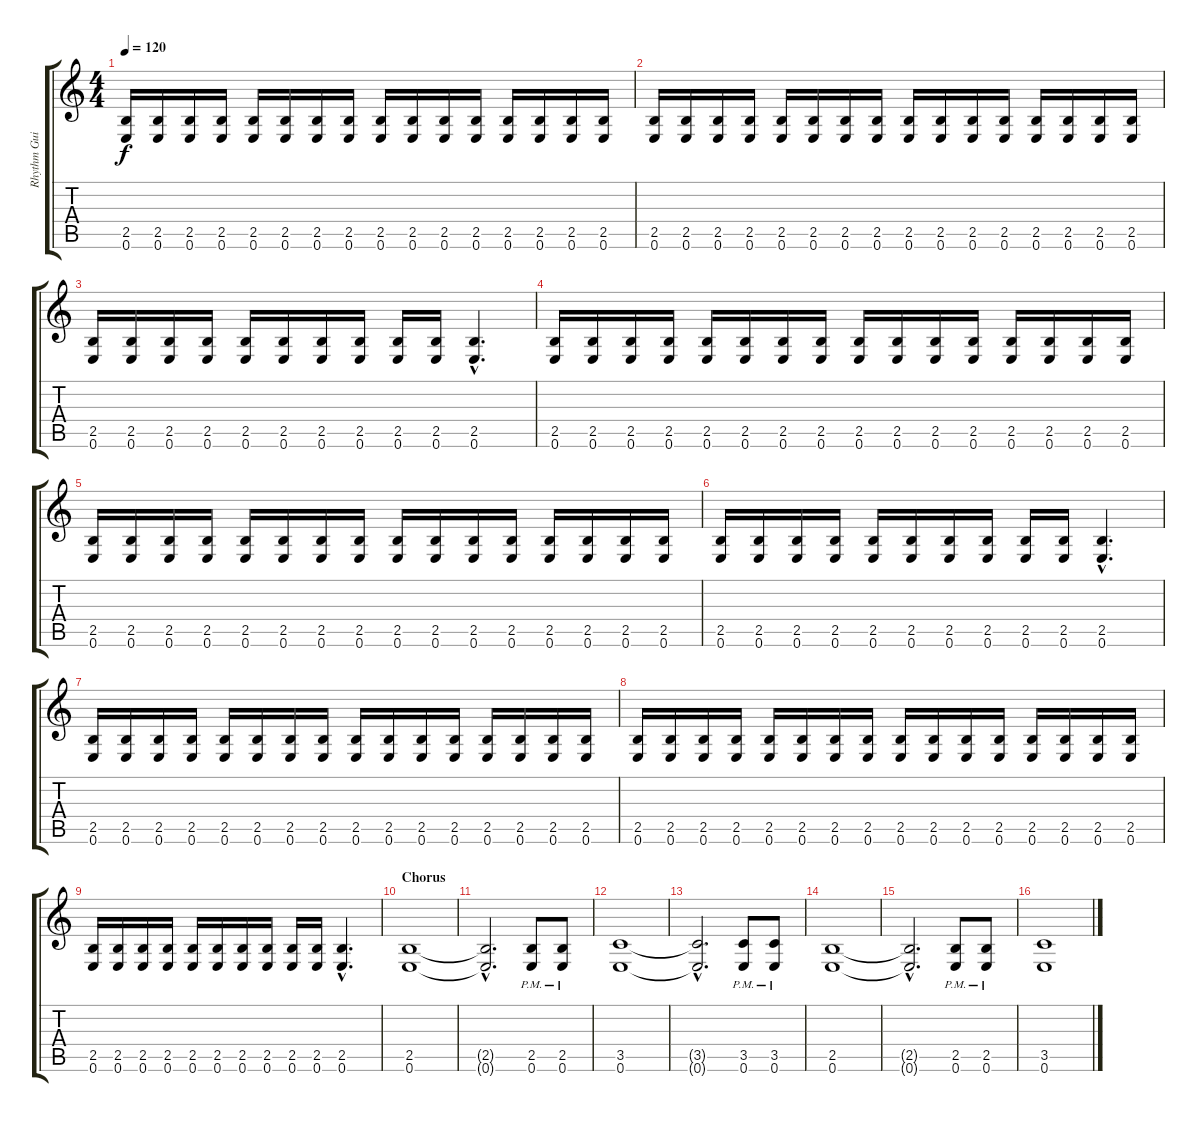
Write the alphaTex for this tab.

\track ("Rhythm Guitar" "Rhythm Gui") {instrument overdrivenguitar}
\staff {score tabs}
\tuning (E4 B3 G3 D3 A2 E2) {hide}
\ts (4 4)
\tempo 120
\clef g2
\ks c
(2.5 0.6).16{dy f} (2.5 0.6).16 (2.5 0.6).16 (2.5 0.6).16 (2.5 0.6).16 (2.5 0.6).16 (2.5 0.6).16 (2.5 0.6).16 (2.5 0.6).16 (2.5 0.6).16 (2.5 0.6).16 (2.5 0.6).16 (2.5 0.6).16 (2.5 0.6).16 (2.5 0.6).16 (2.5 0.6).16 |
(2.5 0.6).16 (2.5 0.6).16 (2.5 0.6).16 (2.5 0.6).16 (2.5 0.6).16 (2.5 0.6).16 (2.5 0.6).16 (2.5 0.6).16 (2.5 0.6).16 (2.5 0.6).16 (2.5 0.6).16 (2.5 0.6).16 (2.5 0.6).16 (2.5 0.6).16 (2.5 0.6).16 (2.5 0.6).16 |
(2.5 0.6).16 (2.5 0.6).16 (2.5 0.6).16 (2.5 0.6).16 (2.5 0.6).16 (2.5 0.6).16 (2.5 0.6).16 (2.5 0.6).16 (2.5 0.6).16 (2.5 0.6).16 (2.5{hac} 0.6{hac}).4{d} |
(2.5 0.6).16 (2.5 0.6).16 (2.5 0.6).16 (2.5 0.6).16 (2.5 0.6).16 (2.5 0.6).16 (2.5 0.6).16 (2.5 0.6).16 (2.5 0.6).16 (2.5 0.6).16 (2.5 0.6).16 (2.5 0.6).16 (2.5 0.6).16 (2.5 0.6).16 (2.5 0.6).16 (2.5 0.6).16 |
(2.5 0.6).16 (2.5 0.6).16 (2.5 0.6).16 (2.5 0.6).16 (2.5 0.6).16 (2.5 0.6).16 (2.5 0.6).16 (2.5 0.6).16 (2.5 0.6).16 (2.5 0.6).16 (2.5 0.6).16 (2.5 0.6).16 (2.5 0.6).16 (2.5 0.6).16 (2.5 0.6).16 (2.5 0.6).16 |
(2.5 0.6).16 (2.5 0.6).16 (2.5 0.6).16 (2.5 0.6).16 (2.5 0.6).16 (2.5 0.6).16 (2.5 0.6).16 (2.5 0.6).16 (2.5 0.6).16 (2.5 0.6).16 (2.5{hac} 0.6{hac}).4{d} |
(2.5 0.6).16 (2.5 0.6).16 (2.5 0.6).16 (2.5 0.6).16 (2.5 0.6).16 (2.5 0.6).16 (2.5 0.6).16 (2.5 0.6).16 (2.5 0.6).16 (2.5 0.6).16 (2.5 0.6).16 (2.5 0.6).16 (2.5 0.6).16 (2.5 0.6).16 (2.5 0.6).16 (2.5 0.6).16 |
(2.5 0.6).16 (2.5 0.6).16 (2.5 0.6).16 (2.5 0.6).16 (2.5 0.6).16 (2.5 0.6).16 (2.5 0.6).16 (2.5 0.6).16 (2.5 0.6).16 (2.5 0.6).16 (2.5 0.6).16 (2.5 0.6).16 (2.5 0.6).16 (2.5 0.6).16 (2.5 0.6).16 (2.5 0.6).16 |
(2.5 0.6).16 (2.5 0.6).16 (2.5 0.6).16 (2.5 0.6).16 (2.5 0.6).16 (2.5 0.6).16 (2.5 0.6).16 (2.5 0.6).16 (2.5 0.6).16 (2.5 0.6).16 (2.5{hac} 0.6{hac}).4{d} |
\section ("" "Chorus")
(2.5 0.6).1 |
(2.5{hac t} 0.6{hac t}).2{d} (2.5{pm} 0.6).8 (2.5{pm} 0.6).8 |
(3.5 0.6).1 |
(3.5{hac t} 0.6{hac t}).2{d} (3.5{pm} 0.6).8 (3.5{pm} 0.6).8 |
(2.5 0.6).1 |
(2.5{hac t} 0.6{hac t}).2{d} (2.5{pm} 0.6).8 (2.5{pm} 0.6).8 |
(3.5 0.6).1
